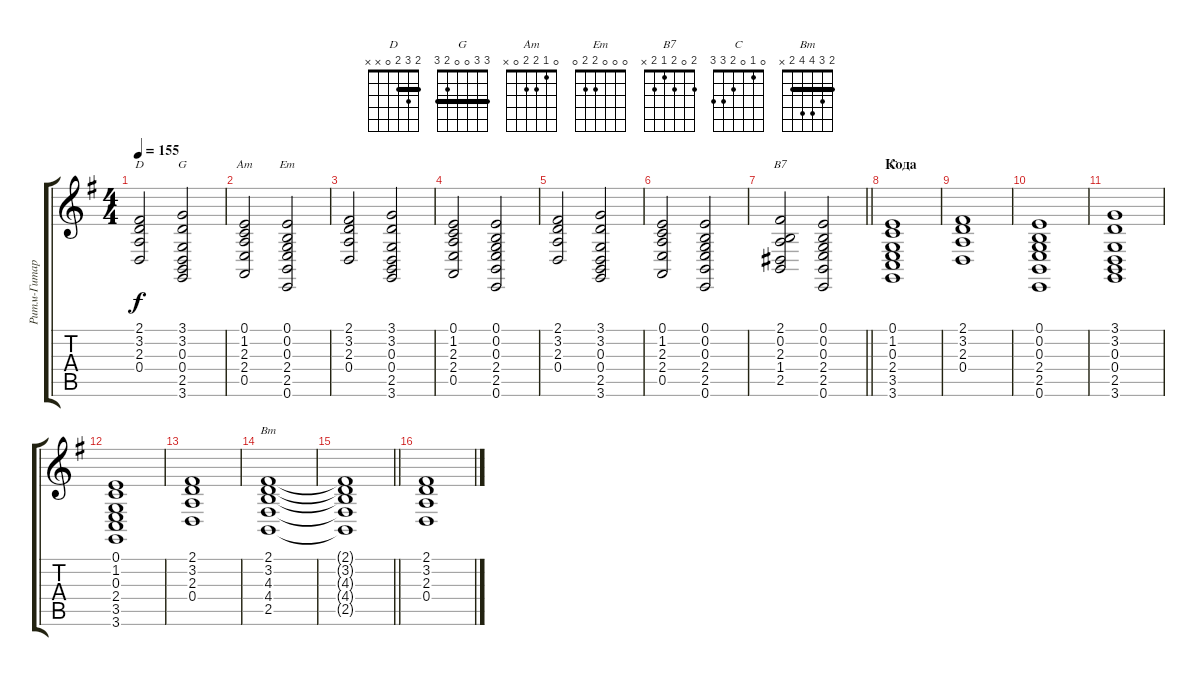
\track ("Ритм-Гитара (Бой)" "Ритм-Гитар") {instrument orchestralharp}
\staff {score tabs}
\tuning (E4 B3 G3 D3 A2 E2) {hide}
\chord ("D" 2 3 2 0 x x) {barre 2}
\chord ("G" 3 3 0 0 2 3) {barre 3}
\chord ("Am" 0 1 2 2 0 x)
\chord ("Em" 0 0 0 2 2 0)
\chord ("B7" 2 0 2 1 2 x)
\chord ("C" 0 1 0 2 3 3)
\chord ("Bm" 2 3 4 4 2 x) {barre 2}
\ts (4 4)
\tempo 155
\clef g2
\ks eminor
(2.1 3.2 2.3 0.4).2{ch "D" dy f} (3.1 3.2 0.3 0.4 2.5 3.6).2{ch "G"} |
(0.1 1.2 2.3 2.4 0.5).2{ch "Am"} (0.1 0.2 0.3 2.4 2.5 0.6).2{ch "Em"} |
(2.1 3.2 2.3 0.4).2 (3.1 3.2 0.3 0.4 2.5 3.6).2 |
(0.1 1.2 2.3 2.4 0.5).2 (0.1 0.2 0.3 2.4 2.5 0.6).2 |
(2.1 3.2 2.3 0.4).2 (3.1 3.2 0.3 0.4 2.5 3.6).2 |
(0.1 1.2 2.3 2.4 0.5).2 (0.1 0.2 0.3 2.4 2.5 0.6).2 |
\barLineRight lightlight
(2.1 0.2 2.3 1.4 2.5).2{ch "B7"} (0.1 0.2 0.3 2.4 2.5 0.6).2 |
\section ("" "Кода")
(0.1 1.2 0.3 2.4 3.5 3.6).1{ch "C"} |
(2.1 3.2 2.3 0.4).1 |
(0.1 0.2 0.3 2.4 2.5 0.6).1 |
(3.1 3.2 0.3 0.4 2.5 3.6).1 |
(0.1 1.2 0.3 2.4 3.5 3.6).1 |
(2.1 3.2 2.3 0.4).1 |
(2.1 3.2 4.3 4.4 2.5).1{ch "Bm"} |
\barLineRight lightlight
(2.1{t} 3.2{t} 4.3{t} 4.4{t} 2.5{t}).1 |
(2.1 3.2 2.3 0.4).1
